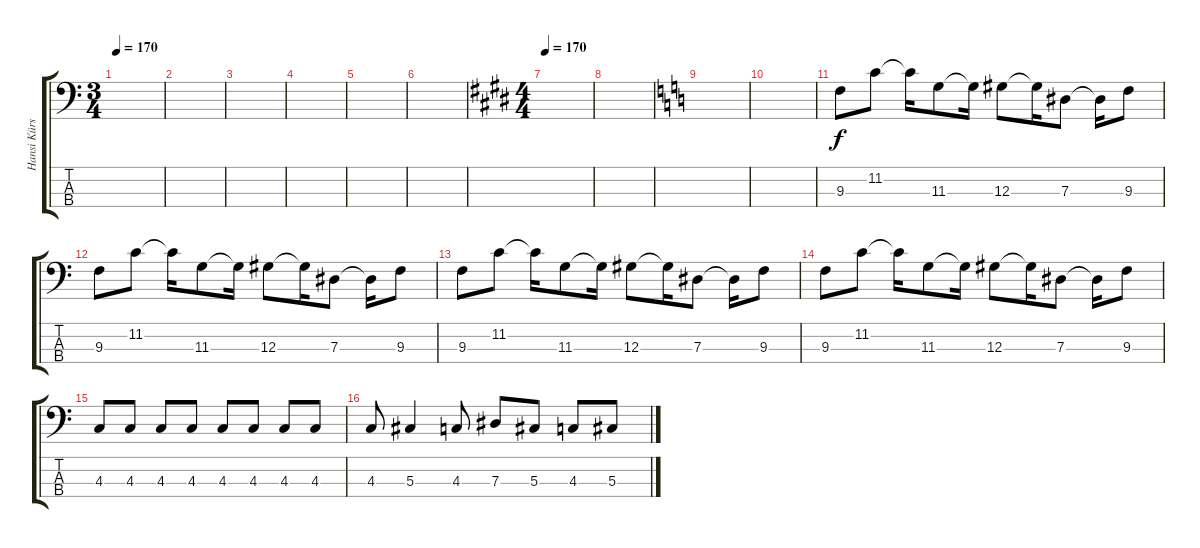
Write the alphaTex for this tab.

\track ("Hansi Kürsch" "Hansi Kürs") {instrument electricbasspick}
\staff {score tabs}
\tuning (Gb2 Db2 Ab1 Eb1) {hide}
\ts (3 4)
\tempo 170
\clef f4
\ks c
|
|
|
|
|
|
\ts (4 4)
\tempo 170
\ks e
|
|
\ks c
|
|
9.3.8 11.2.8 11.2{t}.16 11.3.8 11.3{t}.16 12.3.8 12.3{t}.16 7.3.8 7.3{t}.16 9.3.8 |
9.3.8 11.2.8 11.2{t}.16 11.3.8 11.3{t}.16 12.3.8 12.3{t}.16 7.3.8 7.3{t}.16 9.3.8 |
9.3.8 11.2.8 11.2{t}.16 11.3.8 11.3{t}.16 12.3.8 12.3{t}.16 7.3.8 7.3{t}.16 9.3.8 |
9.3.8 11.2.8 11.2{t}.16 11.3.8 11.3{t}.16 12.3.8 12.3{t}.16 7.3.8 7.3{t}.16 9.3.8 |
4.3.8 4.3.8 4.3.8 4.3.8 4.3.8 4.3.8 4.3.8 4.3.8 |
4.3.8 5.3.4 4.3.8 7.3.8 5.3.8 4.3.8 5.3.8
